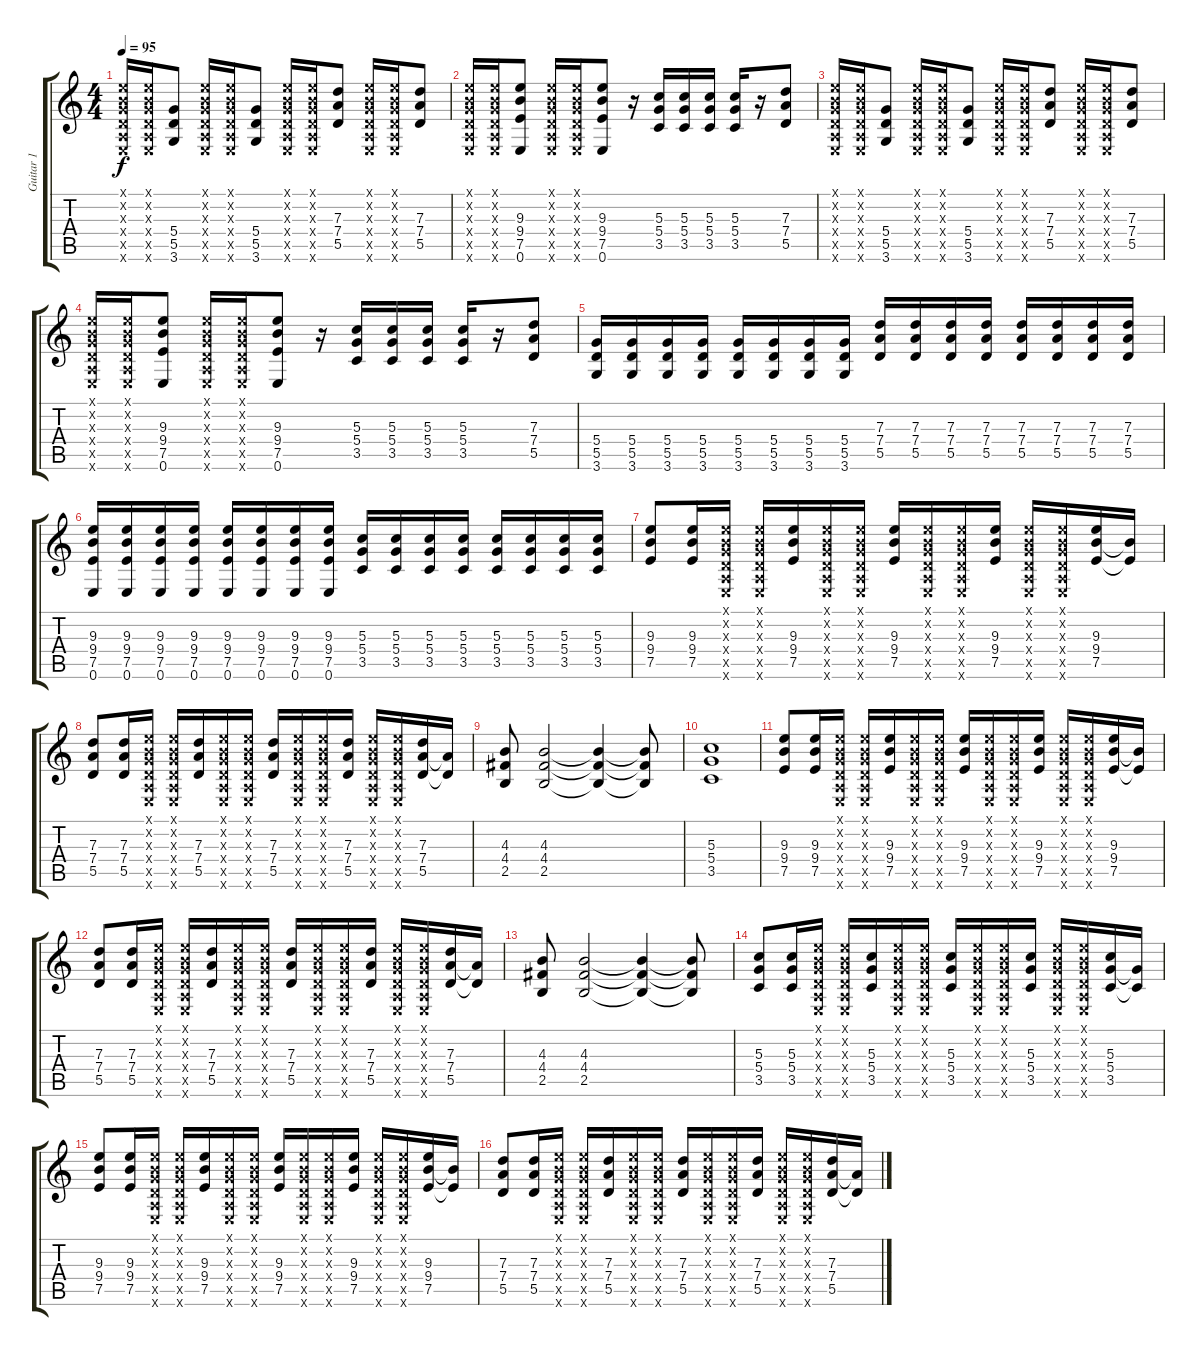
\track ("Guitar 1" "Guitar 1") {instrument distortionguitar}
\staff {score tabs}
\tuning (E4 B3 G3 D3 A2 E2) {hide}
\ts (4 4)
\tempo 95
\clef g2
\ks c
(0.1{x} 0.2{x} 0.3{x} 0.4{x} 0.5{x} 0.6{x}).16{dy f} (0.1{x} 0.2{x} 0.3{x} 0.4{x} 0.5{x} 0.6{x}).16 (5.4 5.5 3.6).8 (0.1{x} 0.2{x} 0.3{x} 0.4{x} 0.5{x} 0.6{x}).16 (0.1{x} 0.2{x} 0.3{x} 0.4{x} 0.5{x} 0.6{x}).16 (5.4 5.5 3.6).8 (0.1{x} 0.2{x} 0.3{x} 0.4{x} 0.5{x} 0.6{x}).16 (0.1{x} 0.2{x} 0.3{x} 0.4{x} 0.5{x} 0.6{x}).16 (7.3 7.4 5.5).8 (0.1{x} 0.2{x} 0.3{x} 0.4{x} 0.5{x} 0.6{x}).16 (0.1{x} 0.2{x} 0.3{x} 0.4{x} 0.5{x} 0.6{x}).16 (7.3 7.4 5.5).8 |
(0.1{x} 0.2{x} 0.3{x} 0.4{x} 0.5{x} 0.6{x}).16 (0.1{x} 0.2{x} 0.3{x} 0.4{x} 0.5{x} 0.6{x}).16 (9.3 9.4 7.5 0.6).8 (0.1{x} 0.2{x} 0.3{x} 0.4{x} 0.5{x} 0.6{x}).16 (0.1{x} 0.2{x} 0.3{x} 0.4{x} 0.5{x} 0.6{x}).16 (9.3 9.4 7.5 0.6).8 r.16 (5.3 5.4 3.5).16 (5.3 5.4 3.5).16 (5.3 5.4 3.5).16 (5.3 5.4 3.5).16 r.16 (7.3 7.4 5.5).8 |
(0.1{x} 0.2{x} 0.3{x} 0.4{x} 0.5{x} 0.6{x}).16 (0.1{x} 0.2{x} 0.3{x} 0.4{x} 0.5{x} 0.6{x}).16 (5.4 5.5 3.6).8 (0.1{x} 0.2{x} 0.3{x} 0.4{x} 0.5{x} 0.6{x}).16 (0.1{x} 0.2{x} 0.3{x} 0.4{x} 0.5{x} 0.6{x}).16 (5.4 5.5 3.6).8 (0.1{x} 0.2{x} 0.3{x} 0.4{x} 0.5{x} 0.6{x}).16 (0.1{x} 0.2{x} 0.3{x} 0.4{x} 0.5{x} 0.6{x}).16 (7.3 7.4 5.5).8 (0.1{x} 0.2{x} 0.3{x} 0.4{x} 0.5{x} 0.6{x}).16 (0.1{x} 0.2{x} 0.3{x} 0.4{x} 0.5{x} 0.6{x}).16 (7.3 7.4 5.5).8 |
(0.1{x} 0.2{x} 0.3{x} 0.4{x} 0.5{x} 0.6{x}).16 (0.1{x} 0.2{x} 0.3{x} 0.4{x} 0.5{x} 0.6{x}).16 (9.3 9.4 7.5 0.6).8 (0.1{x} 0.2{x} 0.3{x} 0.4{x} 0.5{x} 0.6{x}).16 (0.1{x} 0.2{x} 0.3{x} 0.4{x} 0.5{x} 0.6{x}).16 (9.3 9.4 7.5 0.6).8 r.16 (5.3 5.4 3.5).16 (5.3 5.4 3.5).16 (5.3 5.4 3.5).16 (5.3 5.4 3.5).16 r.16 (7.3 7.4 5.5).8 |
(5.4 5.5 3.6).16 (5.4 5.5 3.6).16 (5.4 5.5 3.6).16 (5.4 5.5 3.6).16 (5.4 5.5 3.6).16 (5.4 5.5 3.6).16 (5.4 5.5 3.6).16 (5.4 5.5 3.6).16 (7.3 7.4 5.5).16 (7.3 7.4 5.5).16 (7.3 7.4 5.5).16 (7.3 7.4 5.5).16 (7.3 7.4 5.5).16 (7.3 7.4 5.5).16 (7.3 7.4 5.5).16 (7.3 7.4 5.5).16 |
(9.3 9.4 7.5 0.6).16 (9.3 9.4 7.5 0.6).16 (9.3 9.4 7.5 0.6).16 (9.3 9.4 7.5 0.6).16 (9.3 9.4 7.5 0.6).16 (9.3 9.4 7.5 0.6).16 (9.3 9.4 7.5 0.6).16 (9.3 9.4 7.5 0.6).16 (5.3 5.4 3.5).16 (5.3 5.4 3.5).16 (5.3 5.4 3.5).16 (5.3 5.4 3.5).16 (5.3 5.4 3.5).16 (5.3 5.4 3.5).16 (5.3 5.4 3.5).16 (5.3 5.4 3.5).16 |
(9.3 9.4 7.5).8 (9.3 9.4 7.5).16 (0.1{x} 0.2{x} 0.3{x} 0.4{x} 0.5{x} 0.6{x}).16 (0.1{x} 0.2{x} 0.3{x} 0.4{x} 0.5{x} 0.6{x}).16 (9.3 9.4 7.5).16 (0.1{x} 0.2{x} 0.3{x} 0.4{x} 0.5{x} 0.6{x}).16 (0.1{x} 0.2{x} 0.3{x} 0.4{x} 0.5{x} 0.6{x}).16 (9.3 9.4 7.5).16 (0.1{x} 0.2{x} 0.3{x} 0.4{x} 0.5{x} 0.6{x}).16 (0.1{x} 0.2{x} 0.3{x} 0.4{x} 0.5{x} 0.6{x}).16 (9.3 9.4 7.5).16 (0.1{x} 0.2{x} 0.3{x} 0.4{x} 0.5{x} 0.6{x}).16 (0.1{x} 0.2{x} 0.3{x} 0.4{x} 0.5{x} 0.6{x}).16 (9.3 9.4 7.5).16 (9.4{t} 7.5{t}).16 |
(7.3 7.4 5.5).8 (7.3 7.4 5.5).16 (0.1{x} 0.2{x} 0.3{x} 0.4{x} 0.5{x} 0.6{x}).16 (0.1{x} 0.2{x} 0.3{x} 0.4{x} 0.5{x} 0.6{x}).16 (7.3 7.4 5.5).16 (0.1{x} 0.2{x} 0.3{x} 0.4{x} 0.5{x} 0.6{x}).16 (0.1{x} 0.2{x} 0.3{x} 0.4{x} 0.5{x} 0.6{x}).16 (7.3 7.4 5.5).16 (0.1{x} 0.2{x} 0.3{x} 0.4{x} 0.5{x} 0.6{x}).16 (0.1{x} 0.2{x} 0.3{x} 0.4{x} 0.5{x} 0.6{x}).16 (7.3 7.4 5.5).16 (0.1{x} 0.2{x} 0.3{x} 0.4{x} 0.5{x} 0.6{x}).16 (0.1{x} 0.2{x} 0.3{x} 0.4{x} 0.5{x} 0.6{x}).16 (7.3 7.4 5.5).16 (7.4{t} 5.5{t}).16 |
(4.3 4.4 2.5).8 (4.3 4.4 2.5).2 (4.3{t} 4.4{t} 2.5{t}).4 (4.3{t} 4.4{t} 2.5{t}).8 |
(5.3 5.4 3.5).1 |
(9.3 9.4 7.5).8 (9.3 9.4 7.5).16 (0.1{x} 0.2{x} 0.3{x} 0.4{x} 0.5{x} 0.6{x}).16 (0.1{x} 0.2{x} 0.3{x} 0.4{x} 0.5{x} 0.6{x}).16 (9.3 9.4 7.5).16 (0.1{x} 0.2{x} 0.3{x} 0.4{x} 0.5{x} 0.6{x}).16 (0.1{x} 0.2{x} 0.3{x} 0.4{x} 0.5{x} 0.6{x}).16 (9.3 9.4 7.5).16 (0.1{x} 0.2{x} 0.3{x} 0.4{x} 0.5{x} 0.6{x}).16 (0.1{x} 0.2{x} 0.3{x} 0.4{x} 0.5{x} 0.6{x}).16 (9.3 9.4 7.5).16 (0.1{x} 0.2{x} 0.3{x} 0.4{x} 0.5{x} 0.6{x}).16 (0.1{x} 0.2{x} 0.3{x} 0.4{x} 0.5{x} 0.6{x}).16 (9.3 9.4 7.5).16 (9.4{t} 7.5{t}).16 |
(7.3 7.4 5.5).8 (7.3 7.4 5.5).16 (0.1{x} 0.2{x} 0.3{x} 0.4{x} 0.5{x} 0.6{x}).16 (0.1{x} 0.2{x} 0.3{x} 0.4{x} 0.5{x} 0.6{x}).16 (7.3 7.4 5.5).16 (0.1{x} 0.2{x} 0.3{x} 0.4{x} 0.5{x} 0.6{x}).16 (0.1{x} 0.2{x} 0.3{x} 0.4{x} 0.5{x} 0.6{x}).16 (7.3 7.4 5.5).16 (0.1{x} 0.2{x} 0.3{x} 0.4{x} 0.5{x} 0.6{x}).16 (0.1{x} 0.2{x} 0.3{x} 0.4{x} 0.5{x} 0.6{x}).16 (7.3 7.4 5.5).16 (0.1{x} 0.2{x} 0.3{x} 0.4{x} 0.5{x} 0.6{x}).16 (0.1{x} 0.2{x} 0.3{x} 0.4{x} 0.5{x} 0.6{x}).16 (7.3 7.4 5.5).16 (7.4{t} 5.5{t}).16 |
(4.3 4.4 2.5).8 (4.3 4.4 2.5).2 (4.3{t} 4.4{t} 2.5{t}).4 (4.3{t} 4.4{t} 2.5{t}).8 |
(5.3 5.4 3.5).8 (5.3 5.4 3.5).16 (0.1{x} 0.2{x} 0.3{x} 0.4{x} 0.5{x} 0.6{x}).16 (0.1{x} 0.2{x} 0.3{x} 0.4{x} 0.5{x} 0.6{x}).16 (5.3 5.4 3.5).16 (0.1{x} 0.2{x} 0.3{x} 0.4{x} 0.5{x} 0.6{x}).16 (0.1{x} 0.2{x} 0.3{x} 0.4{x} 0.5{x} 0.6{x}).16 (5.3 5.4 3.5).16 (0.1{x} 0.2{x} 0.3{x} 0.4{x} 0.5{x} 0.6{x}).16 (0.1{x} 0.2{x} 0.3{x} 0.4{x} 0.5{x} 0.6{x}).16 (5.3 5.4 3.5).16 (0.1{x} 0.2{x} 0.3{x} 0.4{x} 0.5{x} 0.6{x}).16 (0.1{x} 0.2{x} 0.3{x} 0.4{x} 0.5{x} 0.6{x}).16 (5.3 5.4 3.5).16 (5.4{t} 3.5{t}).16 |
(9.3 9.4 7.5).8 (9.3 9.4 7.5).16 (0.1{x} 0.2{x} 0.3{x} 0.4{x} 0.5{x} 0.6{x}).16 (0.1{x} 0.2{x} 0.3{x} 0.4{x} 0.5{x} 0.6{x}).16 (9.3 9.4 7.5).16 (0.1{x} 0.2{x} 0.3{x} 0.4{x} 0.5{x} 0.6{x}).16 (0.1{x} 0.2{x} 0.3{x} 0.4{x} 0.5{x} 0.6{x}).16 (9.3 9.4 7.5).16 (0.1{x} 0.2{x} 0.3{x} 0.4{x} 0.5{x} 0.6{x}).16 (0.1{x} 0.2{x} 0.3{x} 0.4{x} 0.5{x} 0.6{x}).16 (9.3 9.4 7.5).16 (0.1{x} 0.2{x} 0.3{x} 0.4{x} 0.5{x} 0.6{x}).16 (0.1{x} 0.2{x} 0.3{x} 0.4{x} 0.5{x} 0.6{x}).16 (9.3 9.4 7.5).16 (9.4{t} 7.5{t}).16 |
(7.3 7.4 5.5).8 (7.3 7.4 5.5).16 (0.1{x} 0.2{x} 0.3{x} 0.4{x} 0.5{x} 0.6{x}).16 (0.1{x} 0.2{x} 0.3{x} 0.4{x} 0.5{x} 0.6{x}).16 (7.3 7.4 5.5).16 (0.1{x} 0.2{x} 0.3{x} 0.4{x} 0.5{x} 0.6{x}).16 (0.1{x} 0.2{x} 0.3{x} 0.4{x} 0.5{x} 0.6{x}).16 (7.3 7.4 5.5).16 (0.1{x} 0.2{x} 0.3{x} 0.4{x} 0.5{x} 0.6{x}).16 (0.1{x} 0.2{x} 0.3{x} 0.4{x} 0.5{x} 0.6{x}).16 (7.3 7.4 5.5).16 (0.1{x} 0.2{x} 0.3{x} 0.4{x} 0.5{x} 0.6{x}).16 (0.1{x} 0.2{x} 0.3{x} 0.4{x} 0.5{x} 0.6{x}).16 (7.3 7.4 5.5).16 (7.4{t} 5.5{t}).16
